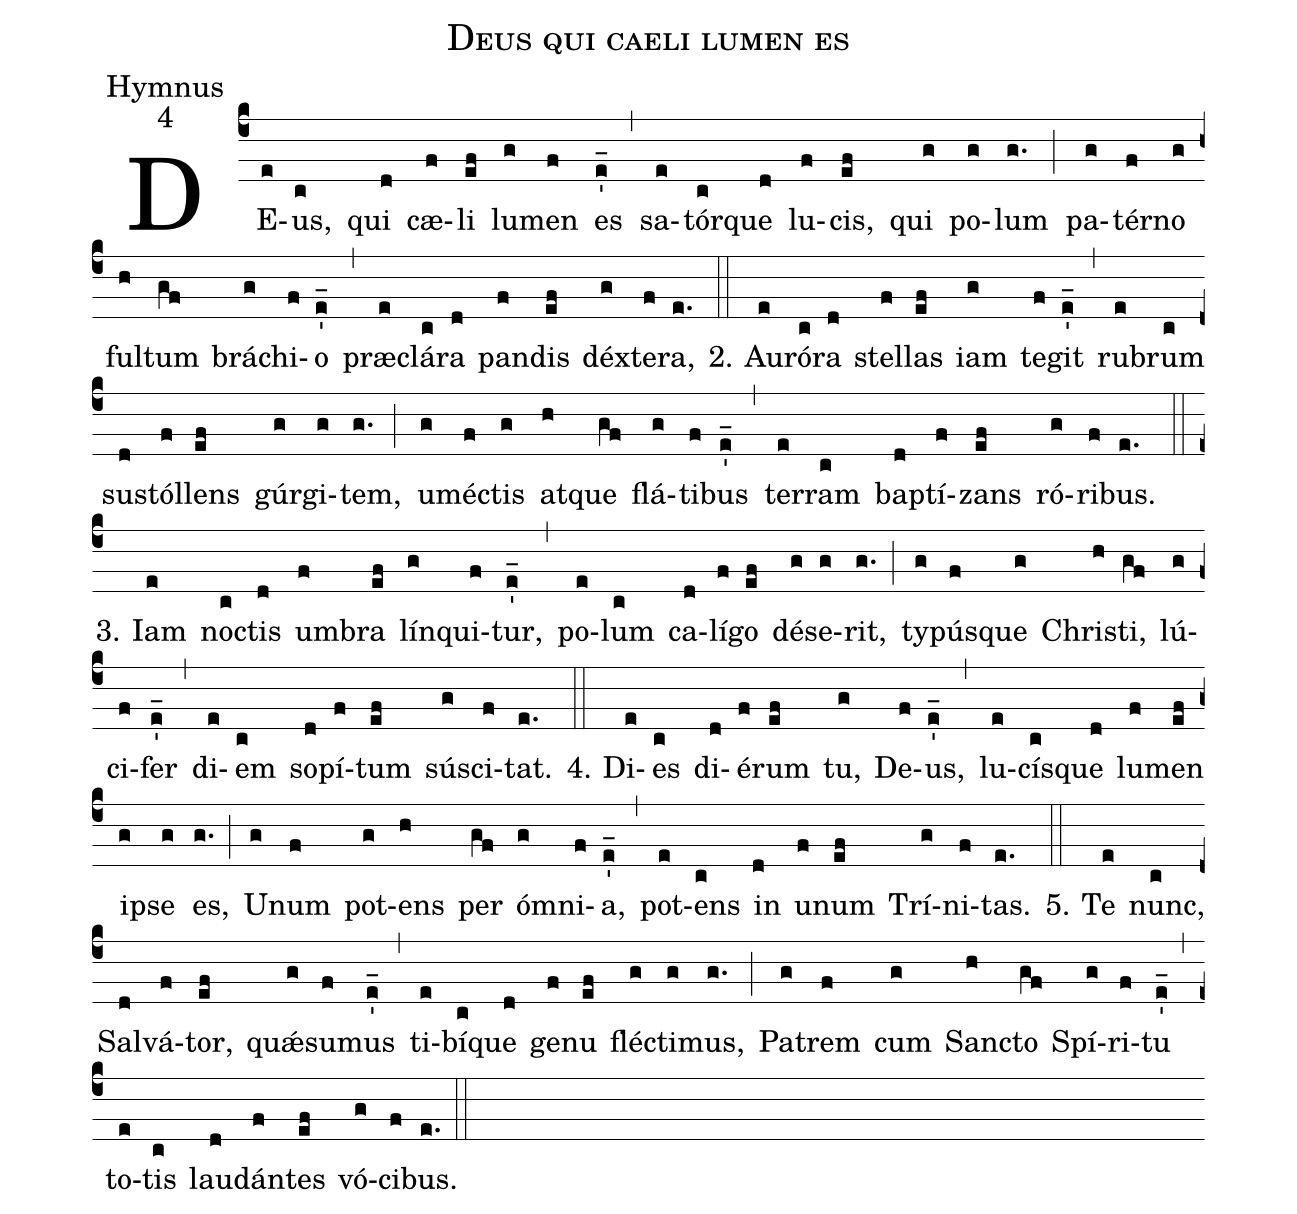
name:Deus qui caeli lumen es;
office-part:Hymnus;
mode:4;
%%
(c4)DE(e)us,(c) qui(d) cæ(f)li(ef) lu(g)men(f) es(e'_) (,)
sa(e)tór(c)que(d) lu(f)cis,(ef) qui(g) po(g)lum(g.) (;)
pa(g)tér(f)no(g) ful(h)tum(gf) brá(g)chi(f)o(e'_) (,)
præ(e)clá(c)ra(d) pan(f)dis(ef) déx(g)te(f)ra,(e.) (::)
2. Au(e)ró(c)ra(d) stel(f)las(ef) iam(g) te(f)git(e'_) (,)
ru(e)brum(c) sus(d)tól(f)lens(ef) gúr(g)gi(g)tem,(g.) (;)
u(g)méc(f)tis(g) at(h)que(gf) flá(g)ti(f)bus(e'_) (,)
ter(e)ram(c) bap(d)tí(f)zans(ef) ró(g)ri(f)bus.(e.) (::)

3. Iam(e) noc(c)tis(d) um(f)bra(ef) lín(g)qui(f)tur,(e'_) (,)
po(e)lum(c) ca(d)lí(f)go(ef) dé(g)se(g)rit,(g.) (;)
ty(g)pús(f)que(g) Chris(h)ti,(gf) lú(g)ci(f)fer(e'_) (,)
di(e)em(c) so(d)pí(f)tum(ef) sú(g)sci(f)tat.(e.) (::)

4. Di(e)es(c) di(d)é(f)rum(ef) tu,(g) De(f)us,(e'_) (,)
lu(e)cís(c)que(d) lu(f)men(ef) ip(g)se(g) es,(g.) (;)
U(g)num(f) pot(g)ens(h) per(gf) óm(g)ni(f)a,(e'_) (,)
pot(e)ens(c) in(d) u(f)num(ef) Trí(g)ni(f)tas.(e.) (::)

5. Te(e) nunc,(c) Sal(d)vá(f)tor,(ef) quǽ(g)su(f)mus(e'_) (,)
ti(e)bí(c)que(d) ge(f)nu(ef) fléc(g)ti(g)mus,(g.) (;)
Pa(g)trem(f) cum(g) Sanc(h)to(gf) Spí(g)ri(f)tu(e'_) (,)
to(e)tis(c) lau(d)dán(f)tes(ef) vó(g)ci(f)bus.(e.) (::)
